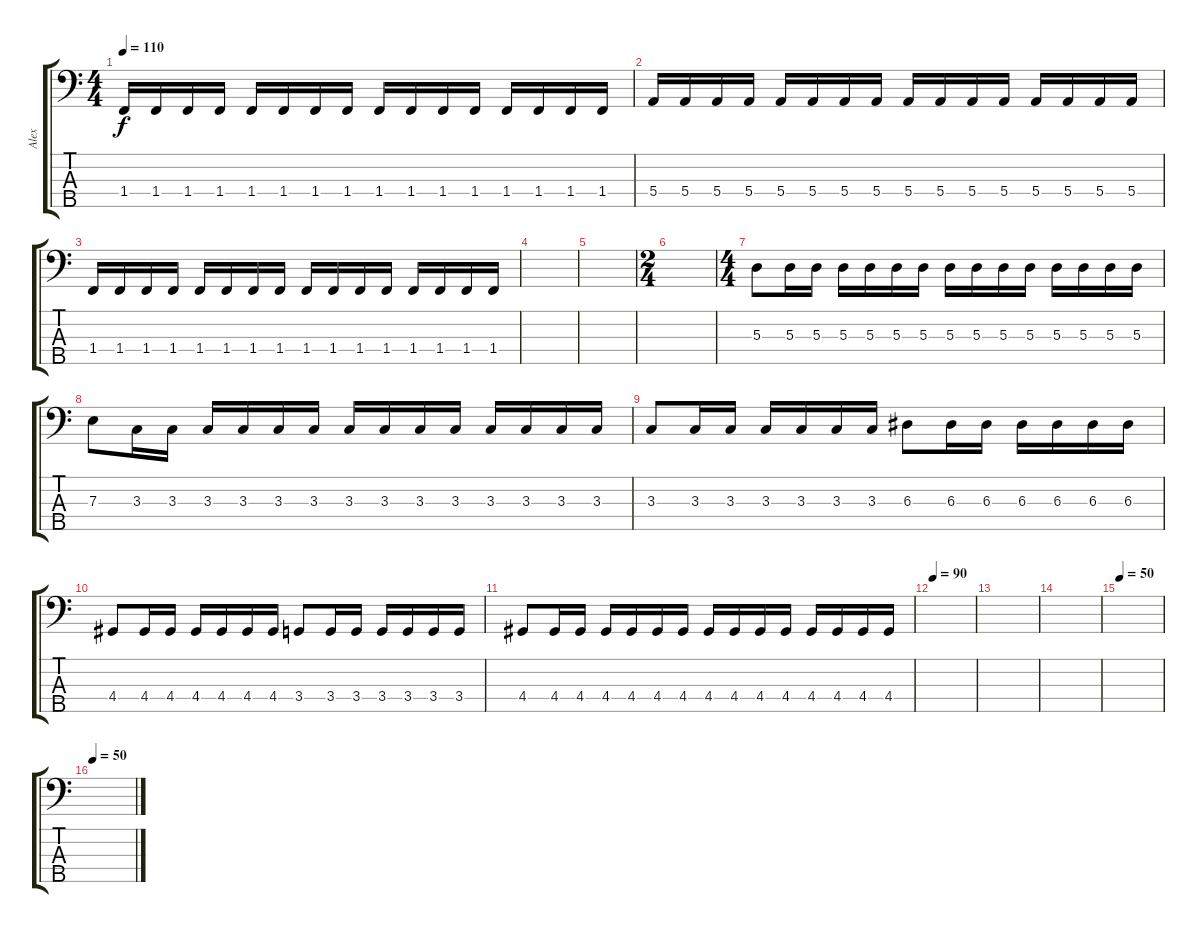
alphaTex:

\track ("Alex" "Alex") {instrument electricbassfinger}
\staff {score tabs}
\tuning (G2 D2 A1 E1 B0) {hide}
\ts (4 4)
\tempo 110
\clef f4
\ks c
1.4.16{dy f} 1.4.16 1.4.16 1.4.16 1.4.16 1.4.16 1.4.16 1.4.16 1.4.16 1.4.16 1.4.16 1.4.16 1.4.16 1.4.16 1.4.16 1.4.16 |
5.4.16 5.4.16 5.4.16 5.4.16 5.4.16 5.4.16 5.4.16 5.4.16 5.4.16 5.4.16 5.4.16 5.4.16 5.4.16 5.4.16 5.4.16 5.4.16 |
1.4.16 1.4.16 1.4.16 1.4.16 1.4.16 1.4.16 1.4.16 1.4.16 1.4.16 1.4.16 1.4.16 1.4.16 1.4.16 1.4.16 1.4.16 1.4.16 |
|
|
\ts (2 4)
|
\ts (4 4)
5.3.8 5.3.16 5.3.16 5.3.16 5.3.16 5.3.16 5.3.16 5.3.16 5.3.16 5.3.16 5.3.16 5.3.16 5.3.16 5.3.16 5.3.16 |
7.3.8 3.3.16 3.3.16 3.3.16 3.3.16 3.3.16 3.3.16 3.3.16 3.3.16 3.3.16 3.3.16 3.3.16 3.3.16 3.3.16 3.3.16 |
3.3.8 3.3.16 3.3.16 3.3.16 3.3.16 3.3.16 3.3.16 6.3.8 6.3.16 6.3.16 6.3.16 6.3.16 6.3.16 6.3.16 |
4.4.8 4.4.16 4.4.16 4.4.16 4.4.16 4.4.16 4.4.16 3.4.8 3.4.16 3.4.16 3.4.16 3.4.16 3.4.16 3.4.16 |
4.4.8 4.4.16 4.4.16 4.4.16 4.4.16 4.4.16 4.4.16 4.4.16 4.4.16 4.4.16 4.4.16 4.4.16 4.4.16 4.4.16 4.4.16 |
\tempo 90
|
|
|
\tempo 50
|
\tempo 50
